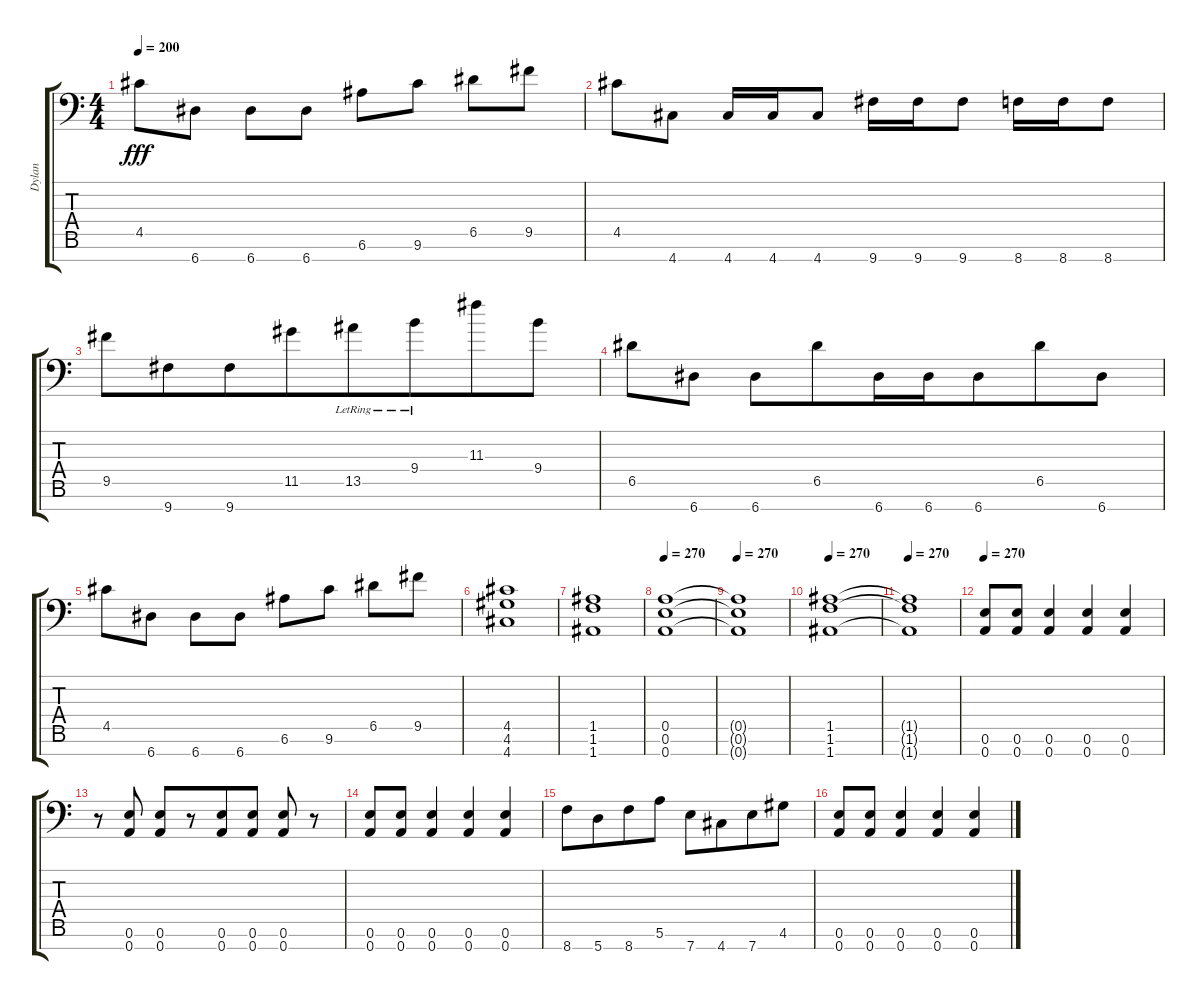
\track ("Dylan" "Dylan") {instrument distortionguitar}
\staff {score tabs}
\tuning (E4 B3 G3 D3 A2 E2 A1) {hide}
\ts (4 4)
\tempo 200
\clef f4
\ks c
4.5.8{dy fff beam merge} 6.7.8 6.7.8{beam merge} 6.7.8 6.6.8{beam merge} 9.6.8 6.5.8 9.5.8 |
4.5.8{beam merge} 4.7.8 4.7.16 4.7.16 4.7.8 9.7.16 9.7.16 9.7.8 8.7.16 8.7.16 8.7.8 |
9.5.8 9.7.8{beam merge} 9.7.8 11.5.8{beam merge} 13.5{lr}.8{beam merge} 9.4{lr}.8{beam merge} 11.3.8 9.4.8 |
6.5.8{beam merge} 6.7.8 6.7.8{beam merge} 6.5.8{beam merge} 6.7.16{beam merge} 6.7.16{beam merge} 6.7.8{beam merge} 6.5.8 6.7.8 |
4.5.8{beam merge} 6.7.8 6.7.8{beam merge} 6.7.8 6.6.8{beam merge} 9.6.8 6.5.8 9.5.8 |
(4.5 4.6 4.7).1 |
(1.5 1.6 1.7).1 |
\tempo 270
(0.5 0.6 0.7).1 |
\tempo 270
(0.5{t} 0.6{t} 0.7{t}).1 |
\tempo 270
(1.5 1.6 1.7).1 |
\tempo 270
(1.5{t} 1.6{t} 1.7{t}).1 |
\tempo 270
(0.6 0.7).8{beam merge} (0.6 0.7).8 (0.6 0.7).4 (0.6 0.7).4 (0.6 0.7).4 |
r.8 (0.6 0.7).8 (0.6 0.7).8{beam merge} r.8 (0.6 0.7).8{beam merge} (0.6 0.7).8 (0.6 0.7).8 r.8 |
(0.6 0.7).8{beam merge} (0.6 0.7).8 (0.6 0.7).4 (0.6 0.7).4 (0.6 0.7).4 |
8.7.8 5.7.8{beam merge} 8.7.8{beam merge} 5.6.8 7.7.8{beam merge} 4.7.8{beam merge} 7.7.8 4.6.8 |
(0.6 0.7).8{beam merge} (0.6 0.7).8 (0.6 0.7).4 (0.6 0.7).4 (0.6 0.7).4
